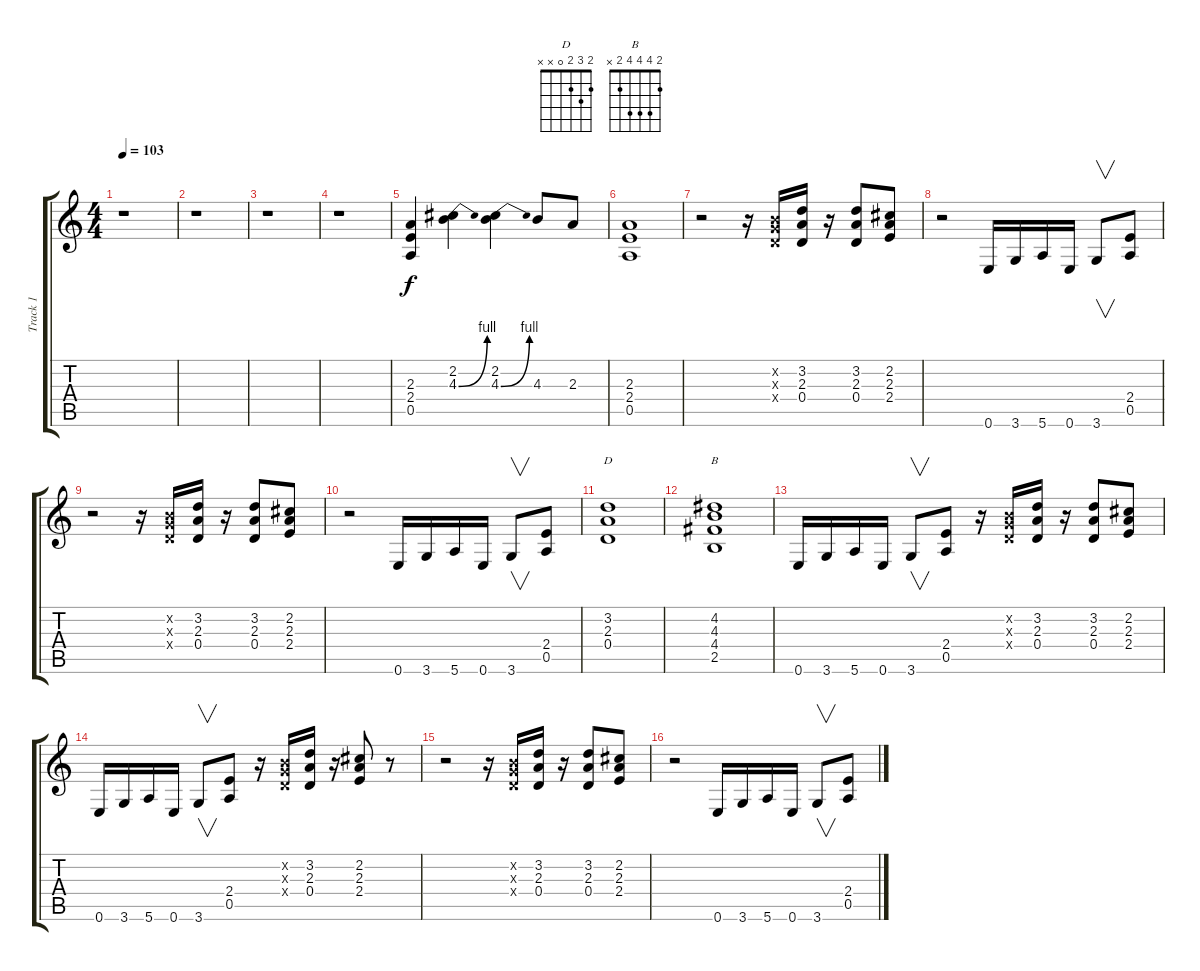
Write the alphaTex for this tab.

\track ("Track 1" "Track 1") {instrument overdrivenguitar}
\staff {score tabs}
\tuning (E4 B3 G3 D3 A2 E2) {hide}
\chord ("D" 2 3 2 0 x x)
\chord ("B" 2 4 4 4 2 x)
\ts (4 4)
\tempo 103
\clef g2
\ks c
r.1{dy f instrument overdrivenguitar} |
r.1 |
r.1 |
r.1 |
(2.3 2.4 0.5).4 (2.2 4.3{be (bend 0 0 60 4)}).4 (2.2 4.3{be (bend 0 0 60 4)}).4 4.3.8 2.3.8 |
(2.3 2.4 0.5).1 |
r.2 r.16 (0.2{x} 0.3{x} 0.4{x}).16 (3.2 2.3 0.4).16 r.16 (3.2 2.3 0.4).8 (2.2 2.3 2.4).8 |
r.2 0.6.16 3.6.16 5.6.16 0.6.16 3.6.8{v} (2.4 0.5).8 |
r.2 r.16 (0.2{x} 0.3{x} 0.4{x}).16 (3.2 2.3 0.4).16 r.16 (3.2 2.3 0.4).8 (2.2 2.3 2.4).8 |
r.2 0.6.16 3.6.16 5.6.16 0.6.16 3.6.8{v} (2.4 0.5).8 |
(3.2 2.3 0.4).1{ch "D"} |
(4.2 4.3 4.4 2.5).1{ch "B"} |
0.6.16 3.6.16 5.6.16 0.6.16 3.6.8{v} (2.4 0.5).8 r.16 (0.2{x} 0.3{x} 0.4{x}).16 (3.2 2.3 0.4).16 r.16 (3.2 2.3 0.4).8 (2.2 2.3 2.4).8 |
0.6.16 3.6.16 5.6.16 0.6.16 3.6.8{v} (2.4 0.5).8 r.16 (0.2{x} 0.3{x} 0.4{x}).16 (3.2 2.3 0.4).16 r.16 (2.2 2.3 2.4).8 r.8 |
r.2 r.16 (0.2{x} 0.3{x} 0.4{x}).16 (3.2 2.3 0.4).16 r.16 (3.2 2.3 0.4).8 (2.2 2.3 2.4).8 |
r.2 0.6.16 3.6.16 5.6.16 0.6.16 3.6.8{v} (2.4 0.5).8
